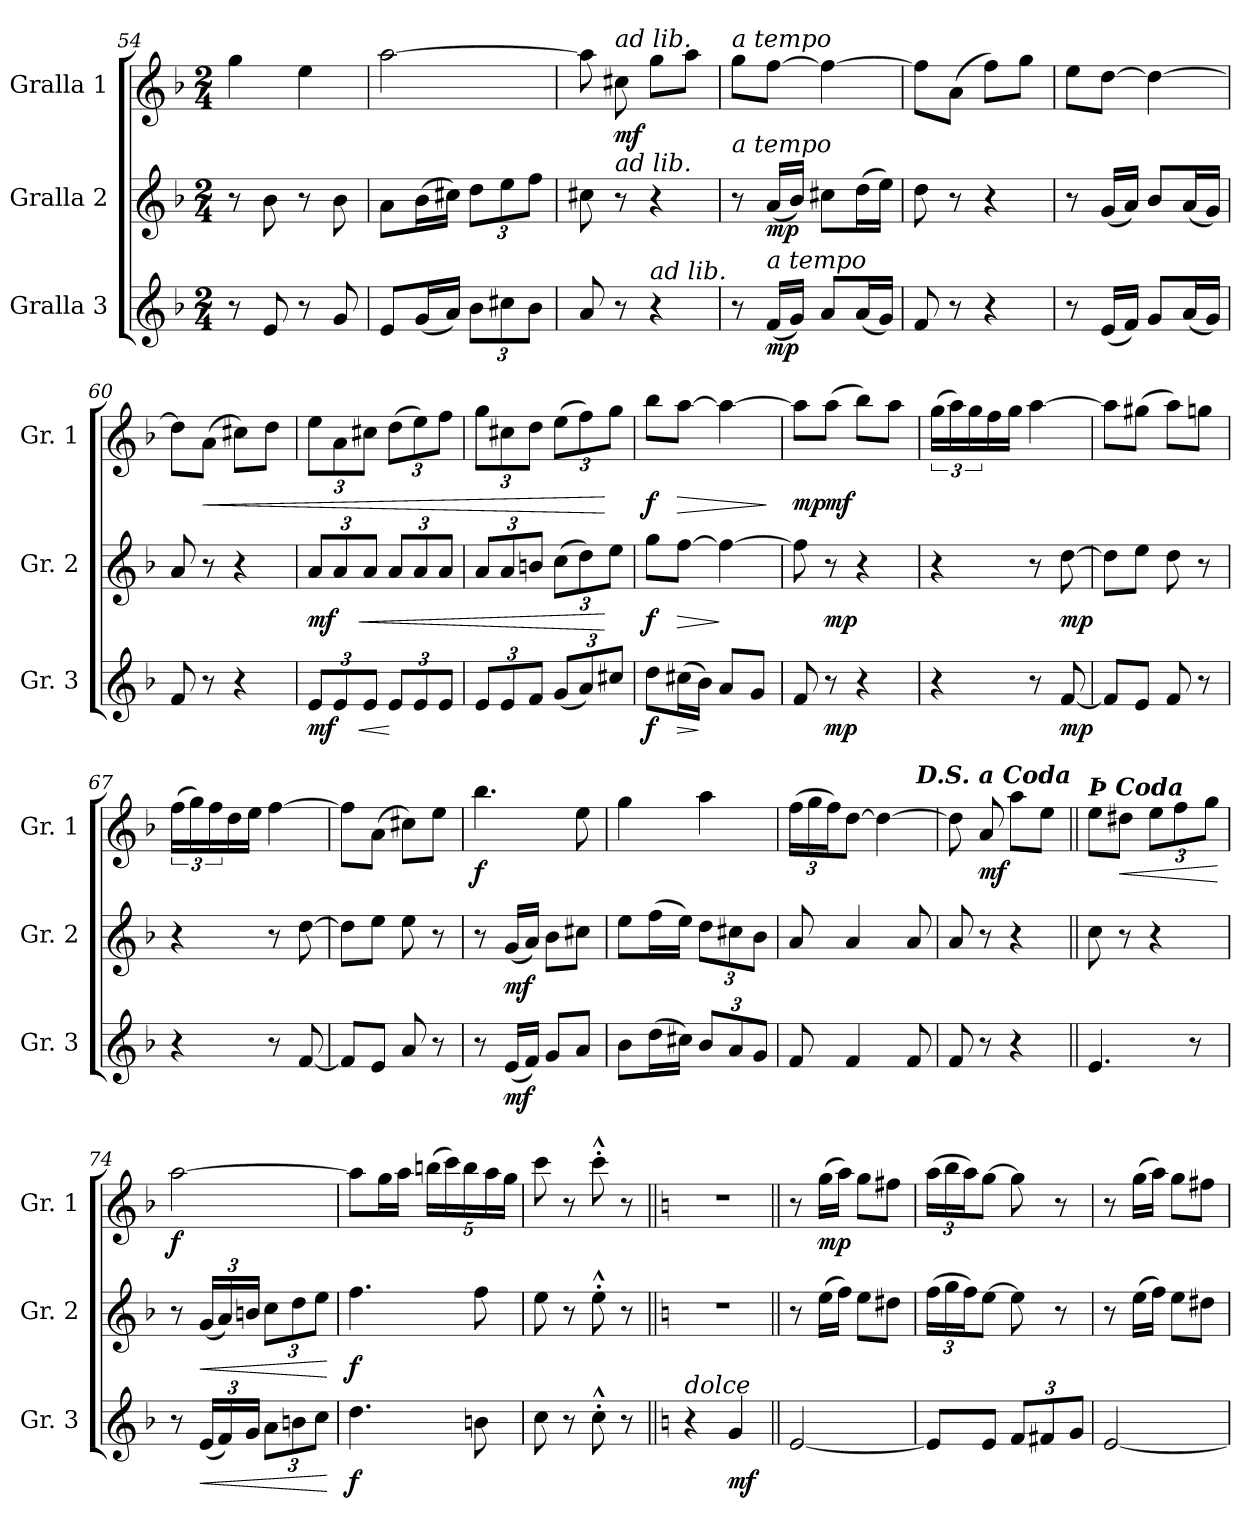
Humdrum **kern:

**kern	**dynam	**kern	**dynam	**kern	**dynam
*part3	*part3	*part2	*part2	*part1	*part1
*staff3	*staff3	*staff2	*staff2	*staff1	*staff1
*I"Gralla 3	*	*I"Gralla 2	*	*I"Gralla 1	*
*I'Gr. 3	*	*I'Gr. 2	*	*I'Gr. 1	*
*clefG2	*	*clefG2	*	*clefG2	*
*k[b-]	*	*k[b-]	*	*k[b-]	*
*d:	*	*d:	*	*d:	*
*M2/4	*	*M2/4	*	*M2/4	*
=54	=54	=54	=54	=54	=54
8r	.	8r	.	4gg\	.
8e/	.	8b-\	.	.	.
8r	.	8r	.	4ee\	.
8g/	.	8b-\	.	.	.
!!LO:LB:g=z
=55	=55	=55	=55	=55	=55
8e/L	.	8a\L	.	[2aa\	.
(<16g/L	.	(>16b-\L	.	.	.
16a/JJ)	.	16cc#X\JJ)	.	.	.
12b-\L	.	12dd\L	.	.	.
12cc#X\	.	12ee\	.	.	.
12b-\J	.	12ff\J	.	.	.
=56	=56	=56	=56	=56	=56
8a/	.	8cc#X\	.	8aa\]	.
!	!	!	!	!LO:TX:a:i:t=ad lib.	!
!	!	!LO:TX:a:i:t=ad lib.	!	!	!
!	!	!	!	!	!LO:DY:b
8r	.	8r	.	8cc#X\	mf
!LO:TX:a:i:t=ad lib.	!	!	!	!	!
4r	.	4r	.	8gg\L	.
.	.	.	.	8aa\J	.
=57	=57	=57	=57	=57	=57
!	!	!	!	!LO:TX:a:i:t=a tempo	!
!	!	!LO:TX:a:i:t=a tempo	!	!	!
8r	.	8r	.	8gg\L	.
!LO:TX:a:i:t=a tempo	!	!	!	!	!
!	!LO:DY:b	!	!LO:DY:b	!	!
(<16f/LL	mp	(<16a/LL	mp	[8ff\J	.
16g/JJ)	.	16b-/JJ)	.	.	.
8a/L	.	8cc#X\L	.	4ff\_	.
(<16a/L	.	(>16dd\L	.	.	.
16g/JJ)	.	16ee\JJ)	.	.	.
=58	=58	=58	=58	=58	=58
8f/	.	8dd\	.	8ff\L]	.
8r	.	8r	.	(>8a\J	.
4r	.	4r	.	8ff\L)	.
.	.	.	.	8gg\J	.
=59	=59	=59	=59	=59	=59
8r	.	8r	.	8ee\L	.
(<16e/LL	.	(<16g/LL	.	[8dd\J	.
16f/JJ)	.	16a/JJ)	.	.	.
8g/L	.	8b-/L	.	4dd\_	.
(<16a/L	.	(<16a/L	.	.	.
16g/JJ)	.	16g/JJ)	.	.	.
=60	=60	=60	=60	=60	=60
8f/	.	8a/	.	8dd\L]	.
!	!	!	!	!	!LO:HP:b
8r	.	8r	.	(>8a\J	<
4r	.	4r	.	8cc#X\L)	.
.	.	.	.	8dd\J	.
=61	=61	=61	=61	=61	=61
!	!LO:DY:b	!	!LO:DY:b	!	!
12e/L	mf	12a/L	mf	12ee\L	.
12e/	.	12a/	.	12a\	.
!	!LO:HP:b	!	!LO:HP:b	!	!
12e/J	<	12a/J	<	12cc#X\J	.
12e/L	[	12a/L	.	(>12dd\L	.
12e/	.	12a/	.	12ee\)	.
12e/J	.	12a/J	.	12ff\J	.
=62	=62	=62	=62	=62	=62
12e/L	.	12a/L	.	12gg\L	.
12e/	.	12a/	.	12cc#X\	.
12f/J	.	12bn/J	.	12dd\J	.
(<12g/L	.	(>12cc\L	.	(>12ee\L	.
12a/)	.	12dd\)	.	12ff\)	.
12cc#X/J	.	12ee\J	[	12gg\J	[
!!LO:PB:g=z
=63	=63	=63	=63	=63	=63
!	!LO:DY:b	!	!LO:DY:b	!	!LO:DY:b
8dd\L	f	8gg\L	f	8bb-\L	f
!	!LO:HP:b	!	!LO:HP:b	!	!LO:HP:b
(>16cc#X\L	>	[8ff\J	>	[8aa\J	>
16b-\JJ)	]	.	.	.	.
8a/L	.	4ff\_	]	4aa\_	.
8g/J	.	.	.	.	.
.	.	.	.	.	]
=64	=64	=64	=64	=64	=64
!	!	!	!	!	!LO:DY:b
8f/	.	8ff\]	.	8aa\L]	mp
!	!LO:DY:b	!	!LO:DY:b	!	!LO:DY:b
8r	mp	8r	mp	(>8aa\J	mf
4r	.	4r	.	8bb-\L)	.
.	.	.	.	8aa\J	.
=65	=65	=65	=65	=65	=65
4r	.	4r	.	(>24gg\LL	.
.	.	.	.	24aa\)	.
.	.	.	.	24gg\	.
.	.	.	.	16ff\	.
.	.	.	.	16gg\JJ	.
8r	.	8r	.	[4aa\	.
!	!LO:DY:b	!	!LO:DY:b	!	!
[8f/	mp	[8dd\	mp	.	.
=66	=66	=66	=66	=66	=66
8f/L]	.	8dd\L]	.	8aa\L]	.
8e/J	.	8ee\J	.	(>8gg#X\J	.
8f/	.	8dd\	.	8aa\L)	.
8r	.	8r	.	8ggn\J	.
=67	=67	=67	=67	=67	=67
4r	.	4r	.	(>24ff\LL	.
.	.	.	.	24gg\)	.
.	.	.	.	24ff\	.
.	.	.	.	16dd\	.
.	.	.	.	16ee\JJ	.
8r	.	8r	.	[4ff\	.
[8f/	.	[8dd\	.	.	.
=68	=68	=68	=68	=68	=68
8f/L]	.	8dd\L]	.	8ff\L]	.
8e/J	.	8ee\J	.	(>8a\J	.
8a/	.	8ee\	.	8cc#X\L)	.
8r	.	8r	.	8ee\J	.
=69	=69	=69	=69	=69	=69
!	!	!	!	!	!LO:DY:b
8r	.	8r	.	4.bb-\	f
!	!LO:DY:b	!	!LO:DY:b	!	!
(<16e/LL	mf	(<16g/LL	mf	.	.
16f/JJ)	.	16a/JJ)	.	.	.
8g/L	.	8b-\L	.	.	.
8a/J	.	8cc#X\J	.	8ee\	.
!!LO:LB:g=z
=70	=70	=70	=70	=70	=70
8b-\L	.	8ee\L	.	4gg\	.
(>16dd\L	.	(>16ff\L	.	.	.
16cc#X\JJ)	.	16ee\JJ)	.	.	.
12b-/L	.	12dd\L	.	4aa\	.
12a/	.	12cc#X\	.	.	.
12g/J	.	12b-\J	.	.	.
=71	=71	=71	=71	=71	=71
8f/	.	8a/	.	(>24ff\LL	.
.	.	.	.	24gg\	.
.	.	.	.	24ff\J)	.
4f/	.	4a/	.	[8dd\J	.
.	.	.	.	4dd\_	.
8f/	.	8a/	.	.	.
=72	=72	=72	=72	=72	=72
8f/	.	8a/	.	8dd\]	.
!	!	!	!	!	!LO:DY:b
8r	.	8r	.	8a/	mf
4r	.	4r	.	8aa\L	.
.	.	.	.	8ee\J	.
!	!	!	!	!LO:TX:a:Bi:rj:t=D.S. a Coda	!
=73||	=73||	=73||	=73||	=73||	=73||
!	!	!	!	!LO:TX:a:Bi:t=Þ Coda	!
4.e/	.	8cc\	.	8ee\L	.
!	!	!	!	!	!LO:HP:b
.	.	8r	.	8dd#X\J	<
.	.	4r	.	12ee\L	.
.	.	.	.	12ff\	.
8r	.	.	.	.	.
.	.	.	.	12gg\J	.
.	.	.	.	.	[
=74	=74	=74	=74	=74	=74
!	!	!	!	!	!LO:DY:b
8r	.	8r	.	[2aa\	f
!	!LO:HP:b	!	!LO:HP:b	!	!
(<24e/LL	<	(<24g/LL	<	.	.
24f/)	.	24a/)	.	.	.
24g/JJ	.	24bn/JJ	.	.	.
12a\L	.	12cc\L	.	.	.
12bn\	.	12dd\	.	.	.
12cc\J	.	12ee\J	.	.	.
.	[	.	[	.	.
=75	=75	=75	=75	=75	=75
!	!LO:DY:b	!	!LO:DY:b	!	!
4.dd\	f	4.ff\	f	8aa\L]	.
.	.	.	.	16gg\L	.
.	.	.	.	16aa\JJ	.
.	.	.	.	(>20bbn\LL	.
.	.	.	.	20ccc\)	.
.	.	.	.	20bb\	.
8bn\	.	8ff\	.	.	.
.	.	.	.	20aa\	.
.	.	.	.	20gg\JJ	.
=76	=76	=76	=76	=76	=76
8cc\	.	8ee\	.	8ccc\	.
8r	.	8r	.	8r	.
8cc^^>'>\	.	8ee^^>'>\	.	8ccc^^>'>\	.
8r	.	8r	.	8r	.
!!LO:LB:g=z
=77||	=77||	=77||	=77||	=77||	=77||
*k[]	*	*k[]	*	*k[]	*
*C:	*	*C:	*	*C:	*
!LO:TX:a:i:t=dolce	!	!	!	!	!
4r	.	2r	.	2r	.
!	!LO:DY:b	!	!	!	!
4g/	mf	.	.	.	.
=78||	=78||	=78||	=78||	=78||	=78||
[2e/	.	8r	.	8r	.
!	!	!	!	!	!LO:DY:b
.	.	(>16ee\LL	.	(>16gg\LL	mp
.	.	16ff\JJ)	.	16aa\JJ)	.
.	.	8ee\L	.	8gg\L	.
.	.	8dd#X\J	.	8ff#X\J	.
=79	=79	=79	=79	=79	=79
8e/L]	.	(>24ff\LL	.	(>24aa\LL	.
.	.	24gg\	.	24bb\	.
.	.	24ff\J)	.	24aa\J)	.
8e/J	.	[8ee\J	.	[8gg\J	.
12f/L	.	8ee\]	.	8gg\]	.
12f#X/	.	.	.	.	.
.	.	8r	.	8r	.
12g/J	.	.	.	.	.
=80	=80	=80	=80	=80	=80
[2e/	.	8r	.	8r	.
.	.	(>16ee\LL	.	(>16gg\LL	.
.	.	16ff\JJ)	.	16aa\JJ)	.
.	.	8ee\L	.	8gg\L	.
.	.	8dd#X\J	.	8ff#X\J	.
=	=	=	=	=	=
*-	*-	*-	*-	*-	*-
